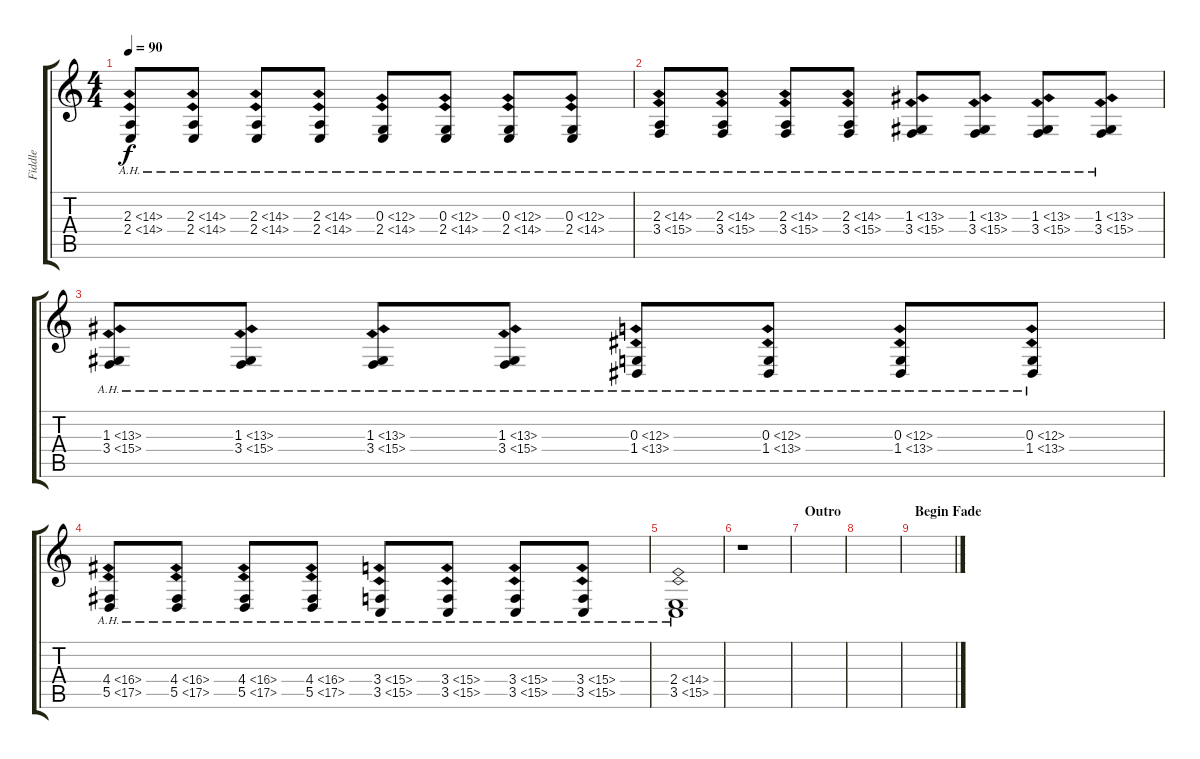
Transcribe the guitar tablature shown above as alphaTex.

\track ("Fiddle" "Fiddle") {instrument fiddle}
\staff {score tabs}
\tuning (E4 B3 G3 D3 A2 E2) {hide}
\ts (4 4)
\tempo 90
\clef g2
\ks c
(2.3{ah 12} 2.4{ah 12}).8{dy f} (2.3{ah 12} 2.4{ah 12}).8 (2.3{ah 12} 2.4{ah 12}).8 (2.3{ah 12} 2.4{ah 12}).8 (0.3{ah 12} 2.4{ah 12}).8 (0.3{ah 12} 2.4{ah 12}).8 (0.3{ah 12} 2.4{ah 12}).8 (0.3{ah 12} 2.4{ah 12}).8 |
(2.3{ah 12} 3.4{ah 12}).8 (2.3{ah 12} 3.4{ah 12}).8 (2.3{ah 12} 3.4{ah 12}).8 (2.3{ah 12} 3.4{ah 12}).8 (1.3{ah 12} 3.4{ah 12}).8 (1.3{ah 12} 3.4{ah 12}).8 (1.3{ah 12} 3.4{ah 12}).8 (1.3{ah 12} 3.4{ah 12}).8 |
(1.3{ah 12} 3.4{ah 12}).8 (1.3{ah 12} 3.4{ah 12}).8 (1.3{ah 12} 3.4{ah 12}).8 (1.3{ah 12} 3.4{ah 12}).8 (0.3{ah 12} 1.4{ah 12}).8 (0.3{ah 12} 1.4{ah 12}).8 (0.3{ah 12} 1.4{ah 12}).8 (0.3{ah 12} 1.4{ah 12}).8 |
(4.4{ah 12} 5.5{ah 12}).8 (4.4{ah 12} 5.5{ah 12}).8 (4.4{ah 12} 5.5{ah 12}).8 (4.4{ah 12} 5.5{ah 12}).8 (3.4{ah 12} 3.5{ah 12}).8 (3.4{ah 12} 3.5{ah 12}).8 (3.4{ah 12} 3.5{ah 12}).8 (3.4{ah 12} 3.5{ah 12}).8 |
(2.4{ah 12} 3.5{ah 12}).1 |
r.1 |
\section ("" "Outro")
|
|
\section ("" "Begin Fade")
